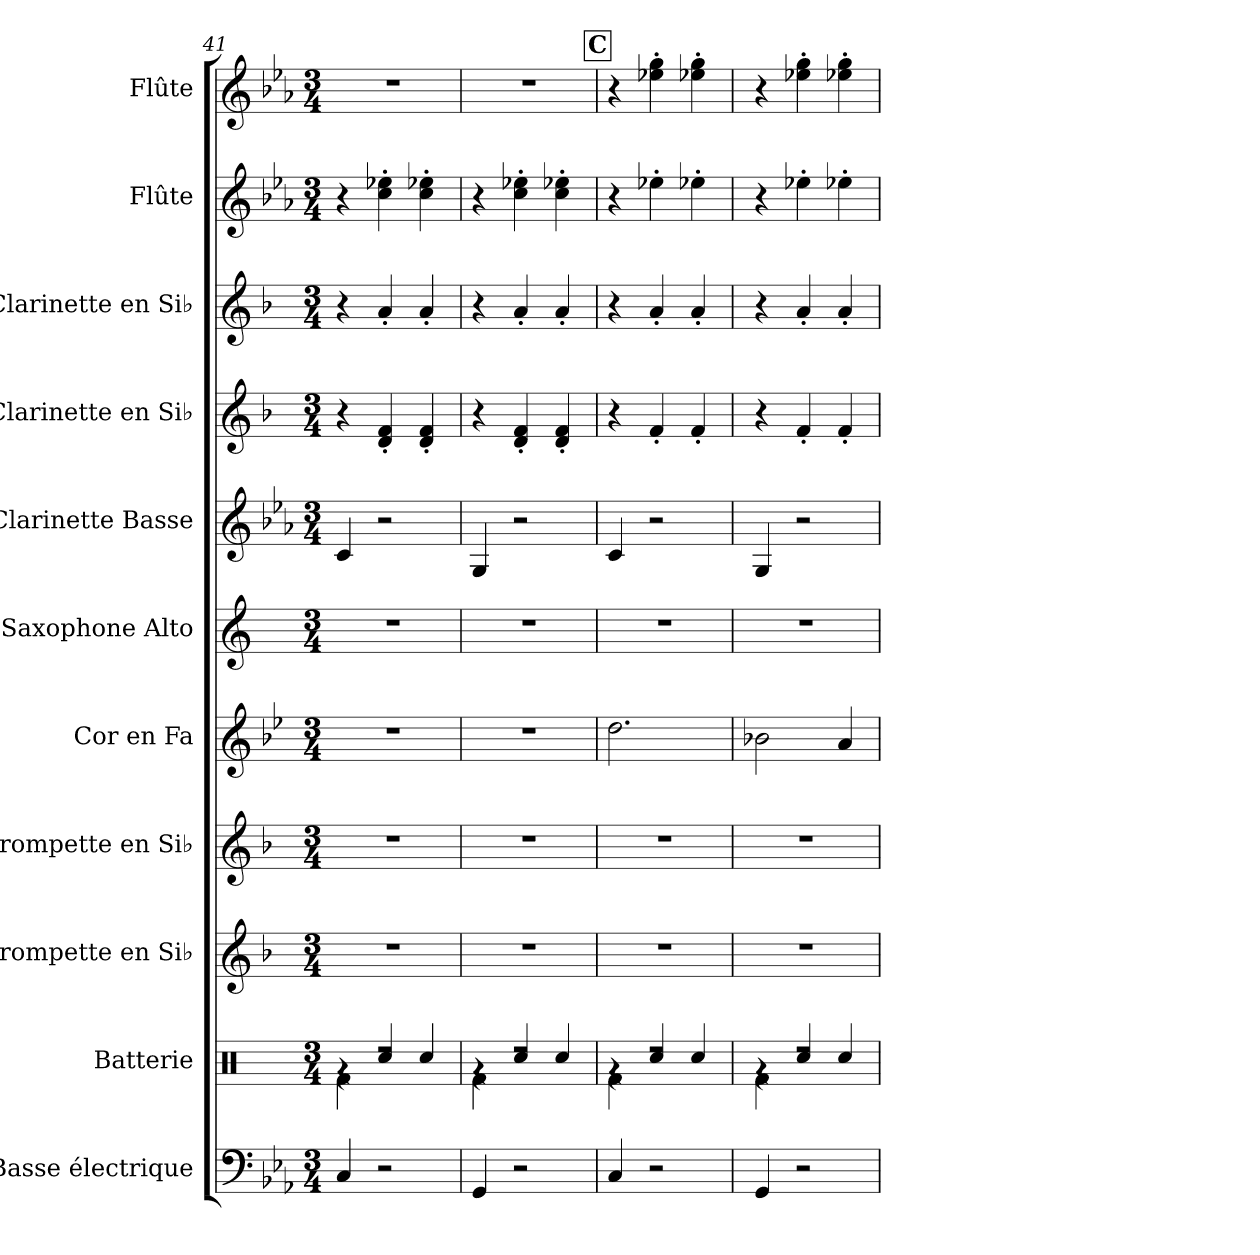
**kern	**kern	**kern	**kern	**kern	**dynam	**kern	**kern	**kern	**kern	**kern	**kern
*part11	*part10	*part9	*part8	*part7	*part7	*part6	*part5	*part4	*part3	*part2	*part1
*staff11	*staff10	*staff9	*staff8	*staff7	*staff7	*staff6	*staff5	*staff4	*staff3	*staff2	*staff1
*I"Basse électrique	*I"Batterie	*I"Trompette en Si♭	*I"Trompette en Si♭	*I"Cor en Fa	*	*I"Saxophone Alto	*I"Clarinette Basse	*I"Clarinette en Si♭	*I"Clarinette en Si♭	*I"Flûte	*I"Flûte
*I'B. él.	*I'Batt.	*I'Tromp. Si♭	*I'Tromp. Si♭	*I'Cor Fa	*	*I'Sax. A.	*I'Cl. basse	*I'Clar. Si♭	*I'Clar. Si♭	*I'Fl.	*I'Fl.
*clefF4	*clefX	*clefG2	*clefG2	*clefG2	*	*clefG2	*clefG2	*clefG2	*clefG2	*clefG2	*clefG2
*ITrd7c12	*	*ITrd1c2	*ITrd1c2	*ITrd4c7	*	*ITrd5c9	*ITrd8c14	*ITrd1c2	*ITrd1c2	*	*
*k[b-e-a-]	*k[]	*k[b-e-a-]	*k[b-e-a-]	*k[b-e-a-]	*	*k[b-e-a-]	*k[b-e-a-]	*k[b-e-a-]	*k[b-e-a-]	*k[b-e-a-]	*k[b-e-a-]
*M3/4	*M3/4	*M3/4	*M3/4	*M3/4	*	*M3/4	*M3/4	*M3/4	*M3/4	*M3/4	*M3/4
=41	=41	=41	=41	=41	=41	=41	=41	=41	=41	=41	=41
*	*^	*	*	*	*	*	*	*	*	*	*
4CC/	4rg	4Rf\	2.r	2.r	2.r	.	2.r	4C/	4r	4r	4r	2.r
2r	4Rcc/	2rdd	.	.	.	.	.	2r	4c/' 4e-/'	4g'/	4cc\' 4ee-X\'	.
.	4Rcc/	.	.	.	.	.	.	.	4c/' 4e-/'	4g'/	4cc\' 4ee-X\'	.
=42	=42	=42	=42	=42	=42	=42	=42	=42	=42	=42	=42	=42
4GGG/	4rg	4Rf\	2.r	2.r	2.r	.	2.r	4GG/	4r	4r	4r	2.r
2r	4Rcc/	2rdd	.	.	.	.	.	2r	4c/' 4e-/'	4g'/	4cc\' 4ee-X\'	.
.	4Rcc/	.	.	.	.	.	.	.	4c/' 4e-/'	4g'/	4cc\' 4ee-X\'	.
!!LO:REH:place=s1:a:B:fs=14:t=C
=43	=43	=43	=43	=43	=43	=43	=43	=43	=43	=43	=43	=43
!	!	!	!	!	!	!LO:DY:b	!	!	!	!	!	!
!	!	!	!	!	!	!LO:DY:n=1:b	!	!	!	!	!	!
4CC/	4rg	4Rf\	2.r	2.r	2.g\	f other-dynamics	2.r	4C/	4r	4r	4r	4r
2r	4Rcc/	2rdd	.	.	.	.	.	2r	4e-'/	4g'/	4ee-X'\	4ee-X\' 4gg\'
.	4Rcc/	.	.	.	.	.	.	.	4e-'/	4g'/	4ee-X'\	4ee-X\' 4gg\'
=44	=44	=44	=44	=44	=44	=44	=44	=44	=44	=44	=44	=44
4GGG/	4rg	4Rf\	2.r	2.r	2e-X\	.	2.r	4GG/	4r	4r	4r	4r
2r	4Rcc/	2rdd	.	.	.	.	.	2r	4e-'/	4g'/	4ee-X'\	4ee-X\' 4gg\'
.	4Rcc/	.	.	.	4d/	.	.	.	4e-'/	4g'/	4ee-X'\	4ee-X\' 4gg\'
*	*v	*v	*	*	*	*	*	*	*	*	*	*
=	=	=	=	=	=	=	=	=	=	=	=
*-	*-	*-	*-	*-	*-	*-	*-	*-	*-	*-	*-
